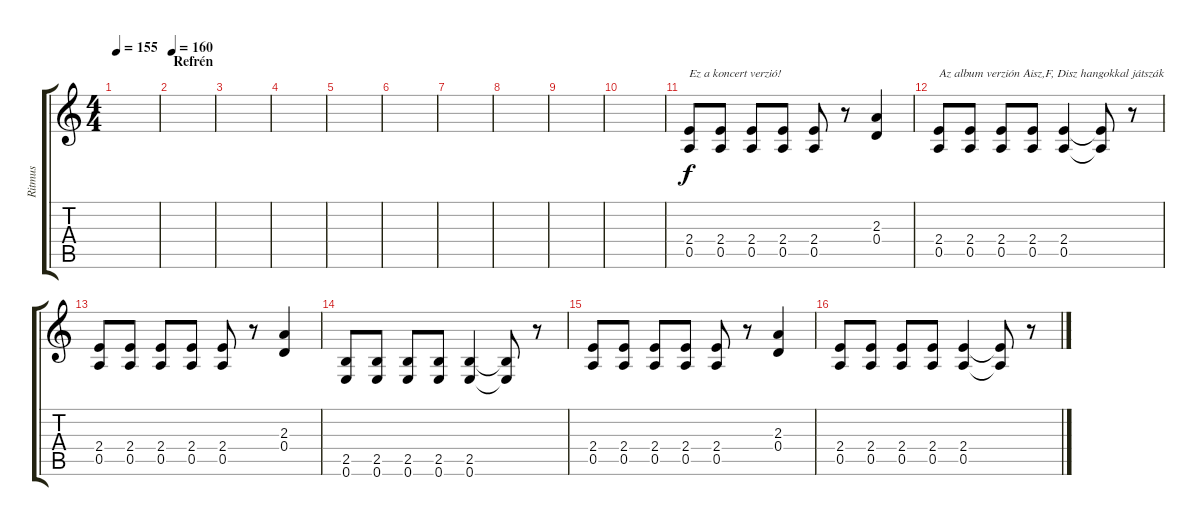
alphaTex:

\track ("Ritmus" "Ritmus") {instrument distortionguitar}
\staff {score tabs}
\tuning (E4 B3 G3 D3 A2 E2) {hide}
\ts (4 4)
\tempo 155
\clef g2
\ks c
|
\section ("" "Refrén")
\tempo 160
|
|
|
|
|
|
|
|
|
(2.4 0.5).8{txt "Ez a koncert verzió!"} (2.4 0.5).8 (2.4 0.5).8 (2.4 0.5).8 (2.4 0.5).8 r.8 (2.3 0.4).4 |
(2.4 0.5).8{txt "Az album verzión Aisz,F, Disz hangokkal játszák"} (2.4 0.5).8 (2.4 0.5).8 (2.4 0.5).8 (2.4 0.5).4 (2.4{t} 0.5{t}).8 r.8 |
(2.4 0.5).8 (2.4 0.5).8 (2.4 0.5).8 (2.4 0.5).8 (2.4 0.5).8 r.8 (2.3 0.4).4 |
(2.5 0.6).8 (2.5 0.6).8 (2.5 0.6).8 (2.5 0.6).8 (2.5 0.6).4 (2.5{t} 0.6{t}).8 r.8 |
(2.4 0.5).8 (2.4 0.5).8 (2.4 0.5).8 (2.4 0.5).8 (2.4 0.5).8 r.8 (2.3 0.4).4 |
(2.4 0.5).8 (2.4 0.5).8 (2.4 0.5).8 (2.4 0.5).8 (2.4 0.5).4 (2.4{t} 0.5{t}).8 r.8
